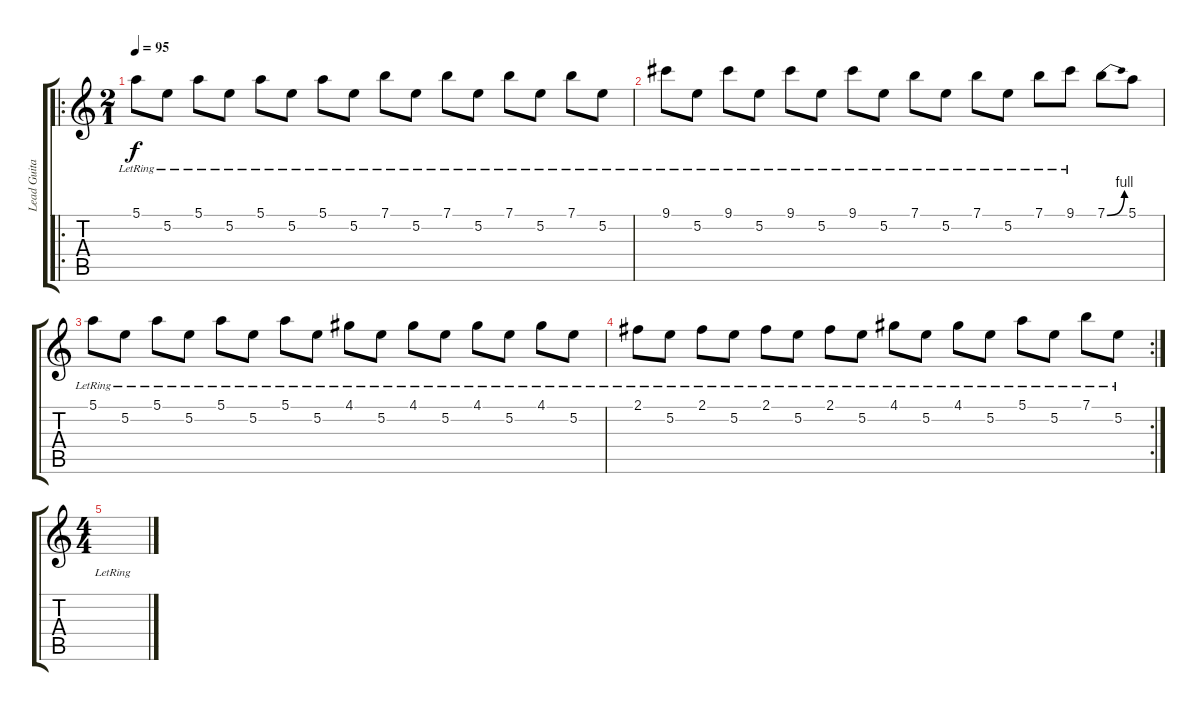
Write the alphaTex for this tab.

\track ("Lead Guitar" "Lead Guita") {instrument acousticguitarsteel}
\staff {score tabs}
\tuning (E4 B3 G3 D3 A2 E2) {hide}
\ro
\ts (2 1)
\tempo 95
\clef g2
\ks c
5.1{lr}.8{dy f} 5.2{lr}.8 5.1{lr}.8 5.2{lr}.8 5.1{lr}.8 5.2{lr}.8 5.1{lr}.8 5.2{lr}.8 7.1{lr}.8 5.2{lr}.8 7.1{lr}.8 5.2{lr}.8 7.1{lr}.8 5.2{lr}.8 7.1{lr}.8 5.2{lr}.8 |
9.1{lr}.8 5.2{lr}.8 9.1{lr}.8 5.2{lr}.8 9.1{lr}.8 5.2{lr}.8 9.1{lr}.8 5.2{lr}.8 7.1{lr}.8 5.2{lr}.8 7.1{lr}.8 5.2{lr}.8 7.1{lr}.8 9.1{lr}.8 7.1{be (bend 0 0 60 4)}.8 5.1.8 |
5.1{lr}.8 5.2{lr}.8 5.1{lr}.8 5.2{lr}.8 5.1{lr}.8 5.2{lr}.8 5.1{lr}.8 5.2{lr}.8 4.1{lr}.8 5.2{lr}.8 4.1{lr}.8 5.2{lr}.8 4.1{lr}.8 5.2{lr}.8 4.1{lr}.8 5.2{lr}.8 |
\rc 2
2.1{lr}.8 5.2{lr}.8 2.1{lr}.8 5.2{lr}.8 2.1{lr}.8 5.2{lr}.8 2.1{lr}.8 5.2{lr}.8 4.1{lr}.8 5.2{lr}.8 4.1{lr}.8 5.2{lr}.8 5.1{lr}.8 5.2{lr}.8 7.1{lr}.8 5.2{lr}.8 |
\ts (4 4)
